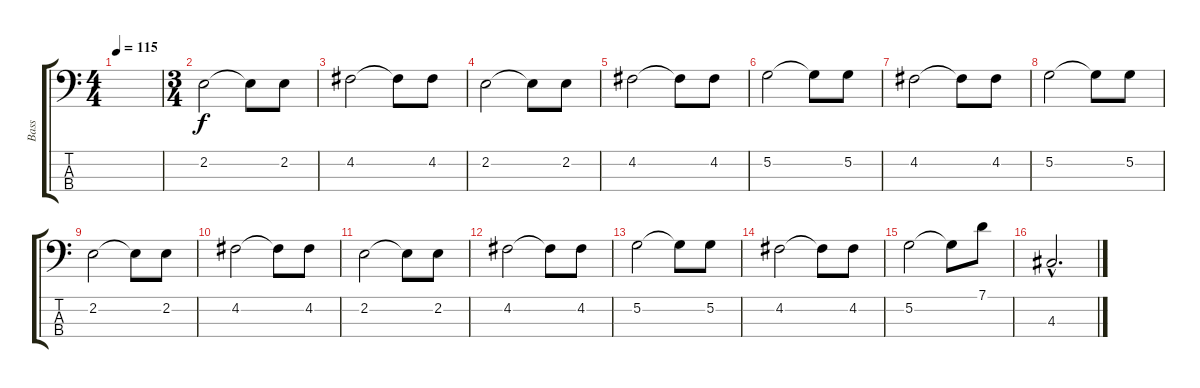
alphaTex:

\track ("Bass" "Bass") {instrument acousticbass}
\staff {score tabs}
\tuning (G2 D2 A1 E1) {hide}
\ts (4 4)
\tempo 115
\clef f4
\ks c
|
\ts (3 4)
2.2.2 2.2{t}.8 2.2.8 |
4.2.2 4.2{t}.8 4.2.8 |
2.2.2 2.2{t}.8 2.2.8 |
4.2.2 4.2{t}.8 4.2.8 |
5.2.2 5.2{t}.8 5.2.8 |
4.2.2 4.2{t}.8 4.2.8 |
5.2.2 5.2{t}.8 5.2.8 |
2.2.2 2.2{t}.8 2.2.8 |
4.2.2 4.2{t}.8 4.2.8 |
2.2.2 2.2{t}.8 2.2.8 |
4.2.2 4.2{t}.8 4.2.8 |
5.2.2 5.2{t}.8 5.2.8 |
4.2.2 4.2{t}.8 4.2.8 |
5.2.2 5.2{t}.8 7.1.8 |
4.3{hac}.2{d}
